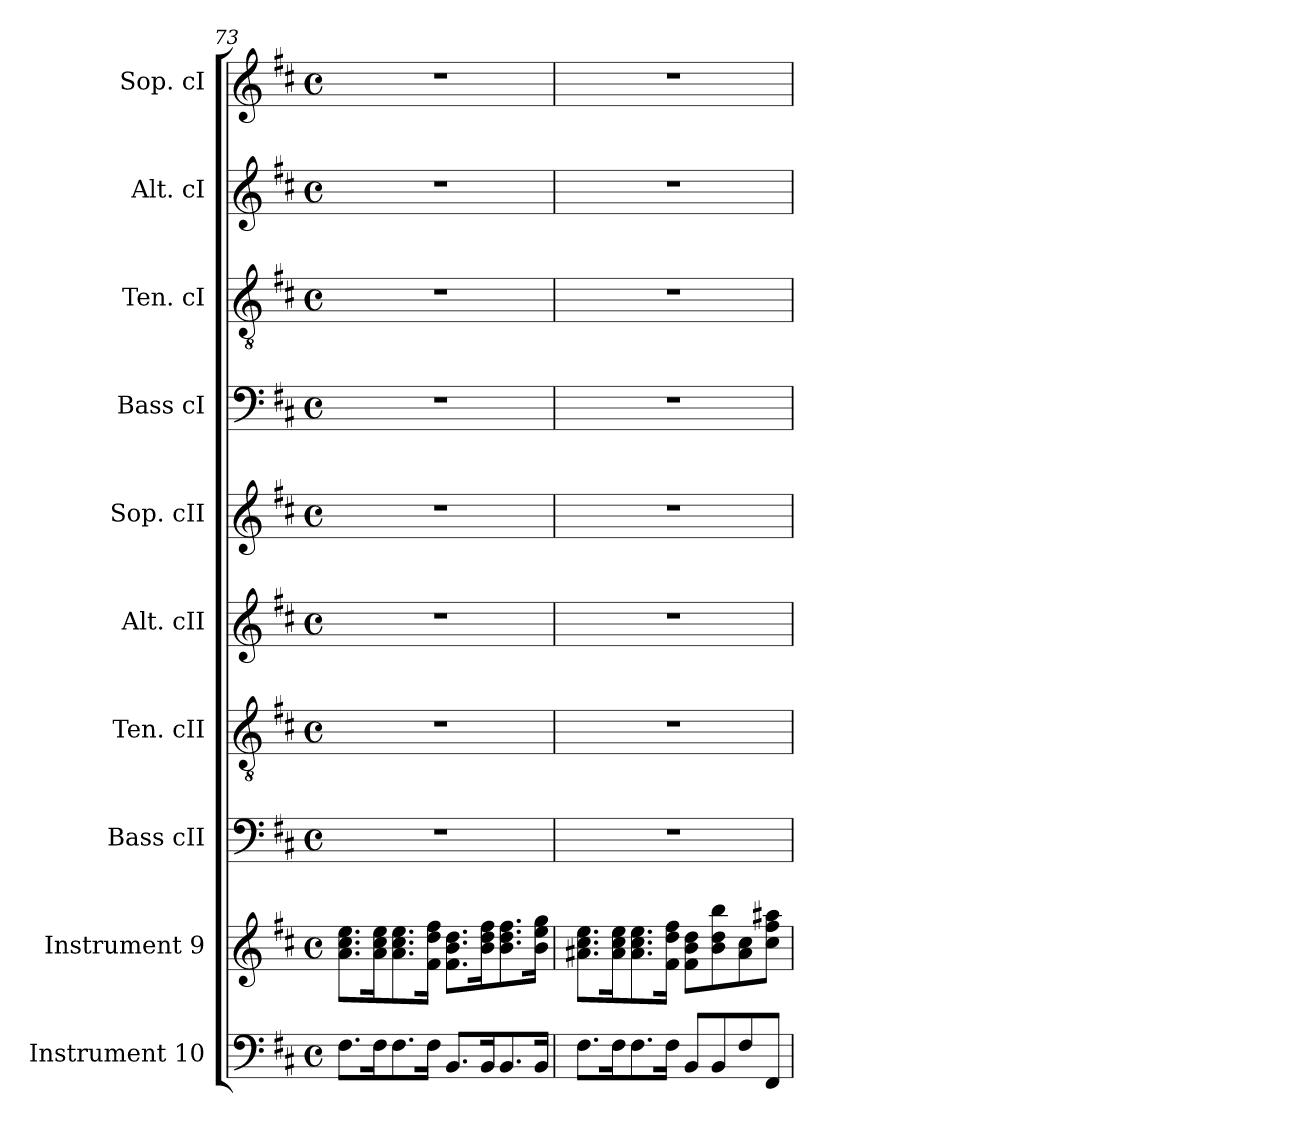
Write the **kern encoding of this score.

**kern	**kern	**kern	**kern	**kern	**kern	**kern	**kern	**kern	**kern
*part10	*part9	*part8	*part7	*part6	*part5	*part4	*part3	*part2	*part1
*staff10	*staff9	*staff8	*staff7	*staff6	*staff5	*staff4	*staff3	*staff2	*staff1
*I"Instrument 10	*I"Instrument 9	*I"Bass cII	*I"Ten. cII	*I"Alt. cII	*I"Sop. cII	*I"Bass cI	*I"Ten. cI	*I"Alt. cI	*I"Sop. cI
*	*	*I'Bass cII	*I'Ten. cII	*I'Alt. cII	*I'Sop. cII	*I'Bass cI	*I'Ten. cI	*I'Alt. cI	*I'Sop. cI
!!LO:LB:g=z
*clefF4	*clefG2	*clefF4	*clefGv2	*clefG2	*clefG2	*clefF4	*clefGv2	*clefG2	*clefG2
*k[f#c#]	*k[f#c#]	*k[f#c#]	*k[f#c#]	*k[f#c#]	*k[f#c#]	*k[f#c#]	*k[f#c#]	*k[f#c#]	*k[f#c#]
*D:	*D:	*D:	*D:	*D:	*D:	*D:	*D:	*D:	*D:
*M4/4	*M4/4	*M4/4	*M4/4	*M4/4	*M4/4	*M4/4	*M4/4	*M4/4	*M4/4
*met(c)	*met(c)	*met(c)	*met(c)	*met(c)	*met(c)	*met(c)	*met(c)	*met(c)	*met(c)
=73	=73	=73	=73	=73	=73	=73	=73	=73	=73
8.F#\L	8.ee\ 8.cc#\ 8.a\L	1r	1r	1r	1r	1r	1r	1r	1r
16F#\	16ee\ 16cc#\ 16a\	.	.	.	.	.	.	.	.
8.F#\	8.ee\ 8.cc#\ 8.a\	.	.	.	.	.	.	.	.
16F#\J	16ff#\ 16dd\ 16f#\J	.	.	.	.	.	.	.	.
8.BB/L	8.dd\ 8.b\ 8.f#\L	.	.	.	.	.	.	.	.
16BB/	16ff#\ 16dd\ 16b\	.	.	.	.	.	.	.	.
8.BB/	8.ff#\ 8.dd\ 8.b\	.	.	.	.	.	.	.	.
16BB/J	16gg\ 16ee\ 16b\J	.	.	.	.	.	.	.	.
=74	=74	=74	=74	=74	=74	=74	=74	=74	=74
8.F#\L	8.ee\ 8.cc#\ 8.a#X\L	1r	1r	1r	1r	1r	1r	1r	1r
16F#\	16ee\ 16cc#\ 16a#\	.	.	.	.	.	.	.	.
8.F#\	8.ee\ 8.cc#\ 8.a#\	.	.	.	.	.	.	.	.
16F#\J	16ff#\ 16dd\ 16f#\J	.	.	.	.	.	.	.	.
8BB/L	8dd\ 8b\ 8f#\L	.	.	.	.	.	.	.	.
8BB/	8bb\ 8dd\ 8b\	.	.	.	.	.	.	.	.
8F#/	8cc#\ 8a#\	.	.	.	.	.	.	.	.
8FF#/J	8aa#X\ 8ff#\ 8cc#\J	.	.	.	.	.	.	.	.
=	=	=	=	=	=	=	=	=	=
*-	*-	*-	*-	*-	*-	*-	*-	*-	*-
